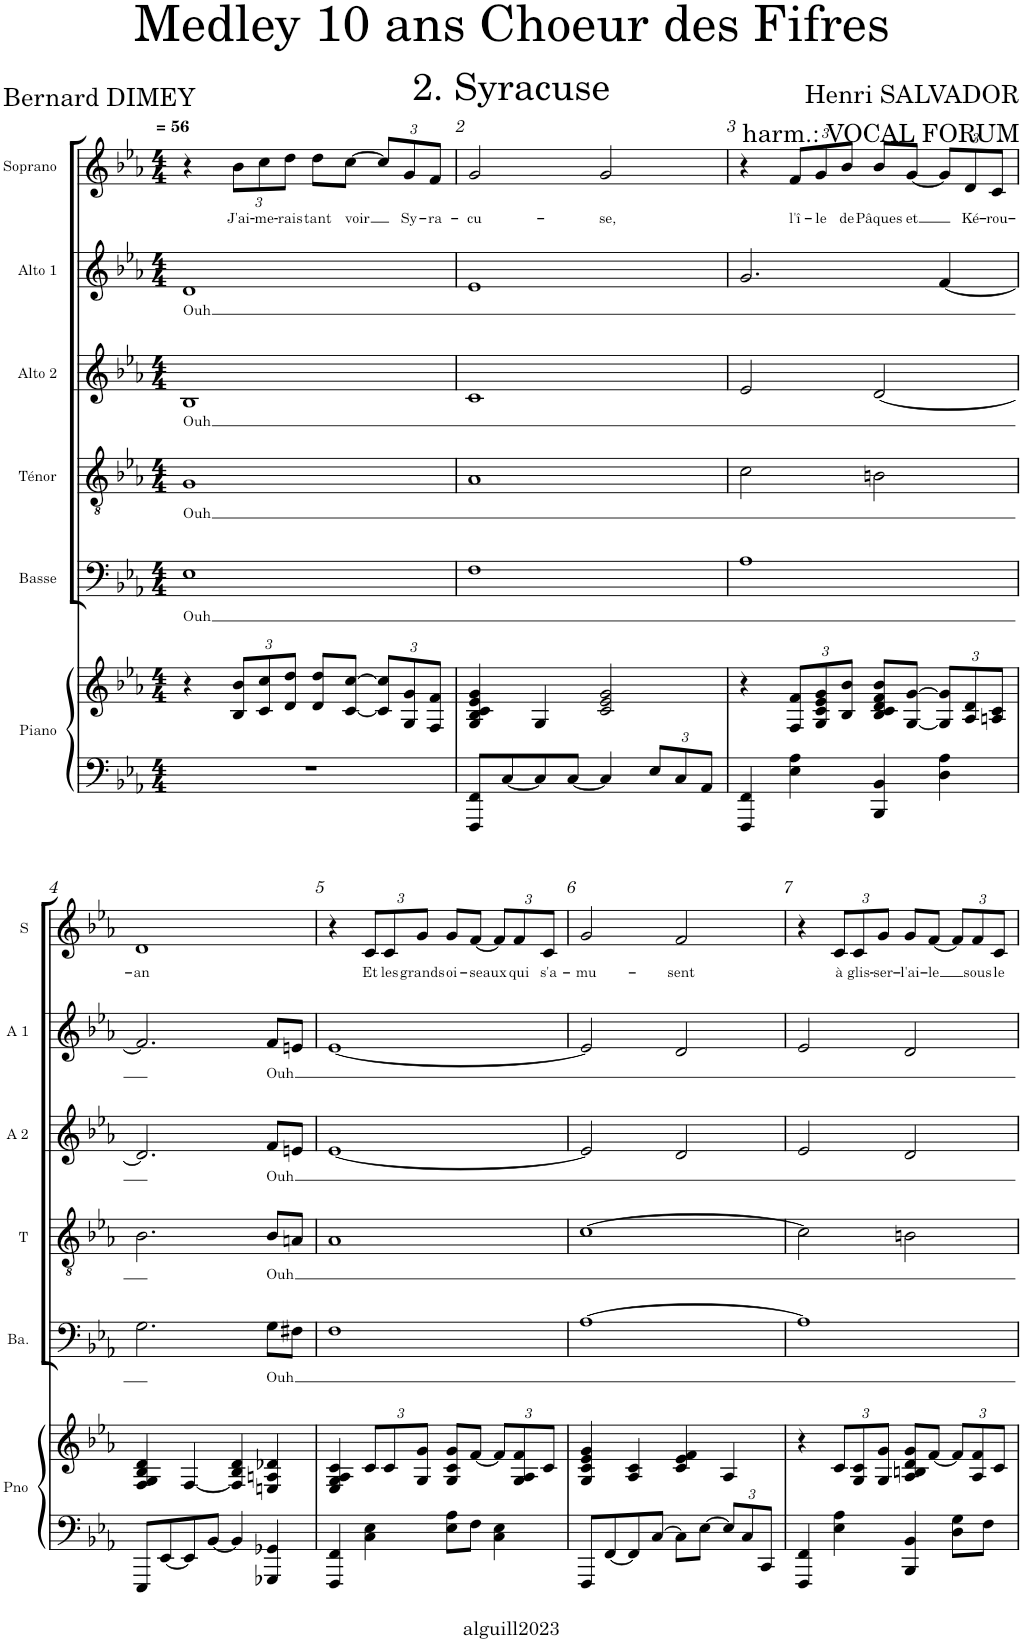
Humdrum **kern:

**kern	**kern	**kern	**text	**kern	**text	**kern	**text	**kern	**text	**kern	**text
*part6	*part6	*part5	*part5	*part4	*part4	*part3	*part3	*part2	*part2	*part1	*part1
*staff7	*staff6	*staff5	*staff5	*staff4	*staff4	*staff3	*staff3	*staff2	*staff2	*staff1	*staff1
*I"Piano	*	*I"Basse	*	*I"Ténor	*	*I"Alto 2	*	*I"Alto 1	*	*I"Soprano	*
*I'Pno	*	*I'Ba.	*	*I'T	*	*I'A 2	*	*I'A 1	*	*I'S	*
*clefF4	*clefG2	*clefF4	*	*clefGv2	*	*clefG2	*	*clefG2	*	*clefG2	*
*k[b-e-a-]	*k[b-e-a-]	*k[b-e-a-]	*	*k[b-e-a-]	*	*k[b-e-a-]	*	*k[b-e-a-]	*	*k[b-e-a-]	*
*E-:	*E-:	*E-:	*	*E-:	*	*E-:	*	*E-:	*	*E-:	*
*M4/4	*M4/4	*M4/4	*	*M4/4	*	*M4/4	*	*M4/4	*	*M4/4	*
=1	=1	=1	=1	=1	=1	=1	=1	=1	=1	=1	=1
!	!	!	!	!	!	!	!	!	!	!LO:TX:a:B:t== 56	!
!	!	!	!LO:LY:b	!	!LO:LY:b	!	!LO:LY:b	!	!LO:LY:b	!	!
1r	4r	1E-	Ouh	1G	Ouh	1B-	Ouh	1d	Ouh	4r	.
*	*Xbrackettup	*	*	*	*	*	*	*	*	*Xbrackettup	*
!	!	!	!	!	!	!	!	!	!	!	!LO:LY:b
.	12B-/ 12b-/L	.	.	.	.	.	.	.	.	12b-\L	J'ai-
!	!	!	!	!	!	!	!	!	!	!	!LO:LY:b
.	12c/ 12cc/	.	.	.	.	.	.	.	.	12cc\	-me-
!	!	!	!	!	!	!	!	!	!	!	!LO:LY:b
.	12d/ 12dd/J	.	.	.	.	.	.	.	.	12dd\J	-rais
!	!	!	!	!	!	!	!	!	!	!	!LO:LY:b
.	8d/ 8dd/L	.	.	.	.	.	.	.	.	8dd\L	tant
!	!	!	!	!	!	!	!	!	!	!	!LO:LY:b
.	[8c/ [8cc/J	.	.	.	.	.	.	.	.	[8cc\J	voir
.	12c/] 12cc/]L	.	.	.	.	.	.	.	.	12cc/L]	.
!	!	!	!	!	!	!	!	!	!	!	!LO:LY:b
.	12G/ 12g/	.	.	.	.	.	.	.	.	12g/	Sy-
!	!	!	!	!	!	!	!	!	!	!	!LO:LY:b
.	12F/ 12f/J	.	.	.	.	.	.	.	.	12f/J	-ra-
=2	=2	=2	=2	=2	=2	=2	=2	=2	=2	=2	=2
!	!	!	!	!	!	!	!	!	!	!	!LO:LY:b
8FFF/ 8FF/L	4G/ 4B-/ 4c/ 4e-/ 4g/	1F	.	1A-	.	1c	.	1e-	.	2g/	-cu-
[8C/	.	.	.	.	.	.	.	.	.	.	.
8C/]	4G/	.	.	.	.	.	.	.	.	.	.
[8C/J	.	.	.	.	.	.	.	.	.	.	.
!	!	!	!	!	!	!	!	!	!	!	!LO:LY:b
4C/]	2c/ 2e-/ 2g/	.	.	.	.	.	.	.	.	2g/	-se,
*Xbrackettup	*	*	*	*	*	*	*	*	*	*	*
12E-/L	.	.	.	.	.	.	.	.	.	.	.
12C/	.	.	.	.	.	.	.	.	.	.	.
12AA-/J	.	.	.	.	.	.	.	.	.	.	.
=3	=3	=3	=3	=3	=3	=3	=3	=3	=3	=3	=3
4FFF/ 4FF/	4r	1A-	.	2c\	.	2e-/	.	2.g/	.	4r	.
!	!	!	!	!	!	!	!	!	!	!	!LO:LY:b
4E-\ 4A-\	12F/ 12f/L	.	.	.	.	.	.	.	.	12f/L	l'î-
!	!	!	!	!	!	!	!	!	!	!	!LO:LY:b
.	12G/ 12c/ 12e-/ 12g/	.	.	.	.	.	.	.	.	12g/	-le
!	!	!	!	!	!	!	!	!	!	!	!LO:LY:b
.	12B-/ 12b-/J	.	.	.	.	.	.	.	.	12b-/J	de
!	!	!	!	!	!	!	!	!	!	!	!LO:LY:b
4BBB-/ 4BB-/	8B-/ 8c/ 8d/ 8f/ 8b-/L	.	.	2Bn\	.	[2d/	.	.	.	8b-/L	Pâques
!	!	!	!	!	!	!	!	!	!	!	!LO:LY:b
.	[8G/ [8g/J	.	.	.	.	.	.	.	.	[8g/J	et
4D\ 4A-\	12G/] 12g/]L	.	.	.	.	.	.	[4f/	.	12g/L]	.
!	!	!	!	!	!	!	!	!	!	!	!LO:LY:b
.	12A-/ 12d/	.	.	.	.	.	.	.	.	12d/	Ké-
!	!	!	!	!	!	!	!	!	!	!	!LO:LY:b
.	12An/ 12c/J	.	.	.	.	.	.	.	.	12c/J	-rou-
!!LO:LB:g=z
=4	=4	=4	=4	=4	=4	=4	=4	=4	=4	=4	=4
!	!	!	!	!	!	!	!	!	!	!	!LO:LY:b
8EEE-/L	4F/ 4G/ 4B-/ 4d/	2.G\	.	2.B-\	.	2.d/]	.	2.f/]	.	1d	-an
[8EE-/	.	.	.	.	.	.	.	.	.	.	.
8EE-/]	[4F/	.	.	.	.	.	.	.	.	.	.
[8BB-/J	.	.	.	.	.	.	.	.	.	.	.
4BB-/]	4F/] 4B-/ 4d/	.	.	.	.	.	.	.	.	.	.
!	!	!	!LO:LY:b	!	!LO:LY:b	!	!LO:LY:b	!	!LO:LY:b	!	!
4GGG-X/ 4GG-X/	4En/ 4An/ 4d-X/	8G\L	Ouh	8B-/L	Ouh	8f/L	Ouh	8f/L	Ouh	.	.
.	.	8F#X\J	.	8An/J	.	8en/J	.	8en/J	.	.	.
=5	=5	=5	=5	=5	=5	=5	=5	=5	=5	=5	=5
4FFF/ 4FF/	4E-/ 4G/ 4A-/ 4c/	1F	.	1A-	.	[1e-	.	[1e-	.	4r	.
!	!	!	!	!	!	!	!	!	!	!	!LO:LY:b
4C\ 4E-\	12c/L	.	.	.	.	.	.	.	.	12c/L	Et
!	!	!	!	!	!	!	!	!	!	!	!LO:LY:b
.	12c/	.	.	.	.	.	.	.	.	12c/	les
!	!	!	!	!	!	!	!	!	!	!	!LO:LY:b
.	12G/ 12g/J	.	.	.	.	.	.	.	.	12g/J	grands
!	!	!	!	!	!	!	!	!	!	!	!LO:LY:b
8E-\ 8A-\L	8G/ 8c/ 8g/L	.	.	.	.	.	.	.	.	8g/L	oi-
!	!	!	!	!	!	!	!	!	!	!	!LO:LY:b
8F\J	[8f/J	.	.	.	.	.	.	.	.	[8f/J	-seaux
4C\ 4E-\	12f/L]	.	.	.	.	.	.	.	.	12f/L]	.
!	!	!	!	!	!	!	!	!	!	!	!LO:LY:b
.	12G/ 12A-/ 12f/	.	.	.	.	.	.	.	.	12f/	qui
!	!	!	!	!	!	!	!	!	!	!	!LO:LY:b
.	12c/J	.	.	.	.	.	.	.	.	12c/J	s'a-
=6	=6	=6	=6	=6	=6	=6	=6	=6	=6	=6	=6
!	!	!	!	!	!	!	!	!	!	!	!LO:LY:b
8FFF/L	4G/ 4c/ 4e-/ 4g/	[1A-	.	[1c	.	2e-/]	.	2e-/]	.	2g/	-mu-
[8FF/	.	.	.	.	.	.	.	.	.	.	.
8FF/]	4A-/ 4c/	.	.	.	.	.	.	.	.	.	.
[8C/J	.	.	.	.	.	.	.	.	.	.	.
!	!	!	!	!	!	!	!	!	!	!	!LO:LY:b
8C\L]	4c/ 4e-/ 4f/	.	.	.	.	2d/	.	2d/	.	2f/	-sent
[8E-\J	.	.	.	.	.	.	.	.	.	.	.
12E-/L]	4A-/	.	.	.	.	.	.	.	.	.	.
12C/	.	.	.	.	.	.	.	.	.	.	.
12CC/J	.	.	.	.	.	.	.	.	.	.	.
=7	=7	=7	=7	=7	=7	=7	=7	=7	=7	=7	=7
4FFF/ 4FF/	4r	1A-]	.	2c\]	.	2e-/	.	2e-/	.	4r	.
!	!	!	!	!	!	!	!	!	!	!	!LO:LY:b
4E-\ 4A-\	12c/L	.	.	.	.	.	.	.	.	12c/L	à
!	!	!	!	!	!	!	!	!	!	!	!LO:LY:b
.	12G/ 12c/	.	.	.	.	.	.	.	.	12c/	glis-
!	!	!	!	!	!	!	!	!	!	!	!LO:LY:b
.	12G/ 12g/J	.	.	.	.	.	.	.	.	12g/J	-ser-
!	!	!	!	!	!	!	!	!	!	!	!LO:LY:b
4BBB-/ 4BB-/	8A-/ 8Bn/ 8d/ 8g/L	.	.	2Bn\	.	2d/	.	2d/	.	8g/L	-l'ai-
!	!	!	!	!	!	!	!	!	!	!	!LO:LY:b
.	[8f/J	.	.	.	.	.	.	.	.	[8f/J	-le
8D\ 8G\L	12f/L]	.	.	.	.	.	.	.	.	12f/L]	.
!	!	!	!	!	!	!	!	!	!	!	!LO:LY:b
.	12A-/ 12f/	.	.	.	.	.	.	.	.	12f/	sous
8F\J	.	.	.	.	.	.	.	.	.	.	.
!	!	!	!	!	!	!	!	!	!	!	!LO:LY:b
.	12c/J	.	.	.	.	.	.	.	.	12c/J	le
=	=	=	=	=	=	=	=	=	=	=	=
*-	*-	*-	*-	*-	*-	*-	*-	*-	*-	*-	*-
